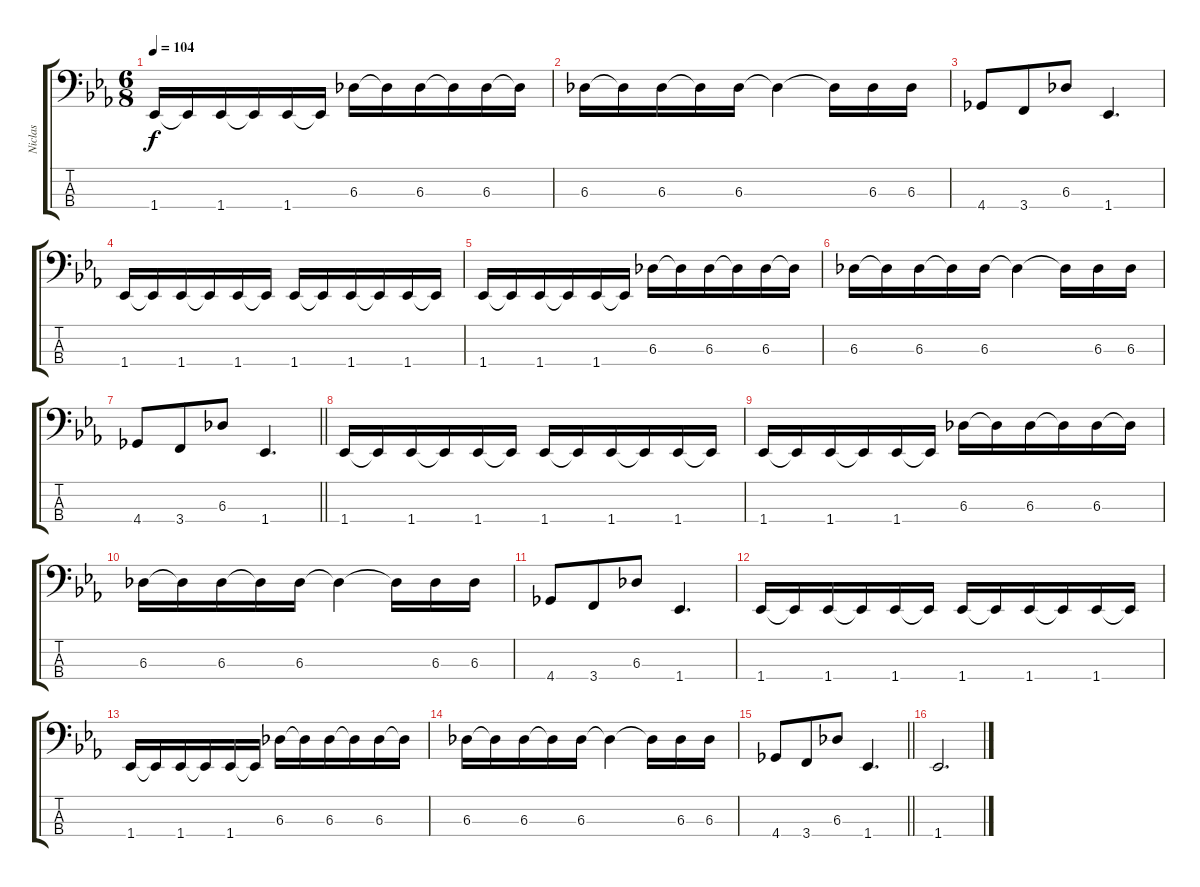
\track ("Niclas" "Niclas") {instrument electricbassfinger}
\staff {score tabs}
\tuning (F2 C2 G1 D1) {hide}
\ts (6 8)
\tempo 104
\clef f4
\ks eb
1.4.16{dy f} 1.4{t}.16 1.4.16 1.4{t}.16 1.4.16 1.4{t}.16 6.3.16 6.3{t}.16 6.3.16 6.3{t}.16 6.3.16 6.3{t}.16 |
6.3.16 6.3{t}.16 6.3.16 6.3{t}.16 6.3.16 6.3{t}.4 6.3{t}.16 6.3.16 6.3.16 |
4.4.8 3.4.8 6.3.8 1.4.4{d} |
1.4.16 1.4{t}.16 1.4.16 1.4{t}.16 1.4.16 1.4{t}.16 1.4.16 1.4{t}.16 1.4.16 1.4{t}.16 1.4.16 1.4{t}.16 |
1.4.16 1.4{t}.16 1.4.16 1.4{t}.16 1.4.16 1.4{t}.16 6.3.16 6.3{t}.16 6.3.16 6.3{t}.16 6.3.16 6.3{t}.16 |
6.3.16 6.3{t}.16 6.3.16 6.3{t}.16 6.3.16 6.3{t}.4 6.3{t}.16 6.3.16 6.3.16 |
\barLineRight lightlight
4.4.8 3.4.8 6.3.8 1.4.4{d} |
1.4.16 1.4{t}.16 1.4.16 1.4{t}.16 1.4.16 1.4{t}.16 1.4.16 1.4{t}.16 1.4.16 1.4{t}.16 1.4.16 1.4{t}.16 |
1.4.16 1.4{t}.16 1.4.16 1.4{t}.16 1.4.16 1.4{t}.16 6.3.16 6.3{t}.16 6.3.16 6.3{t}.16 6.3.16 6.3{t}.16 |
6.3.16 6.3{t}.16 6.3.16 6.3{t}.16 6.3.16 6.3{t}.4 6.3{t}.16 6.3.16 6.3.16 |
4.4.8 3.4.8 6.3.8 1.4.4{d} |
1.4.16 1.4{t}.16 1.4.16 1.4{t}.16 1.4.16 1.4{t}.16 1.4.16 1.4{t}.16 1.4.16 1.4{t}.16 1.4.16 1.4{t}.16 |
1.4.16 1.4{t}.16 1.4.16 1.4{t}.16 1.4.16 1.4{t}.16 6.3.16 6.3{t}.16 6.3.16 6.3{t}.16 6.3.16 6.3{t}.16 |
6.3.16 6.3{t}.16 6.3.16 6.3{t}.16 6.3.16 6.3{t}.4 6.3{t}.16 6.3.16 6.3.16 |
\barLineRight lightlight
4.4.8 3.4.8 6.3.8 1.4.4{d} |
1.4.2{d}
